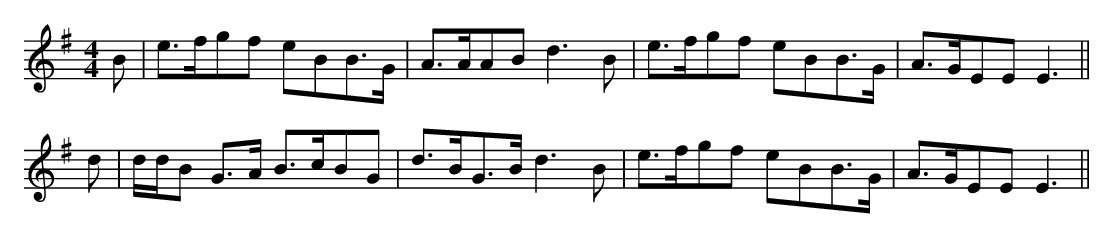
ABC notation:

X:1
M:4/4
K:G
B|e3/2f/2gf eBB3/2G/2|A3/2A/2AB d3B|e3/2f/2gf eBB3/2G/2|A3/2G/2EE E3||
d|d/2d/2B G3/2A/2 B3/2c/2BG|d3/2B/2G3/2B/2 d3B|e3/2f/2gf eBB3/2G/2|A3/2G/2EE E3||
